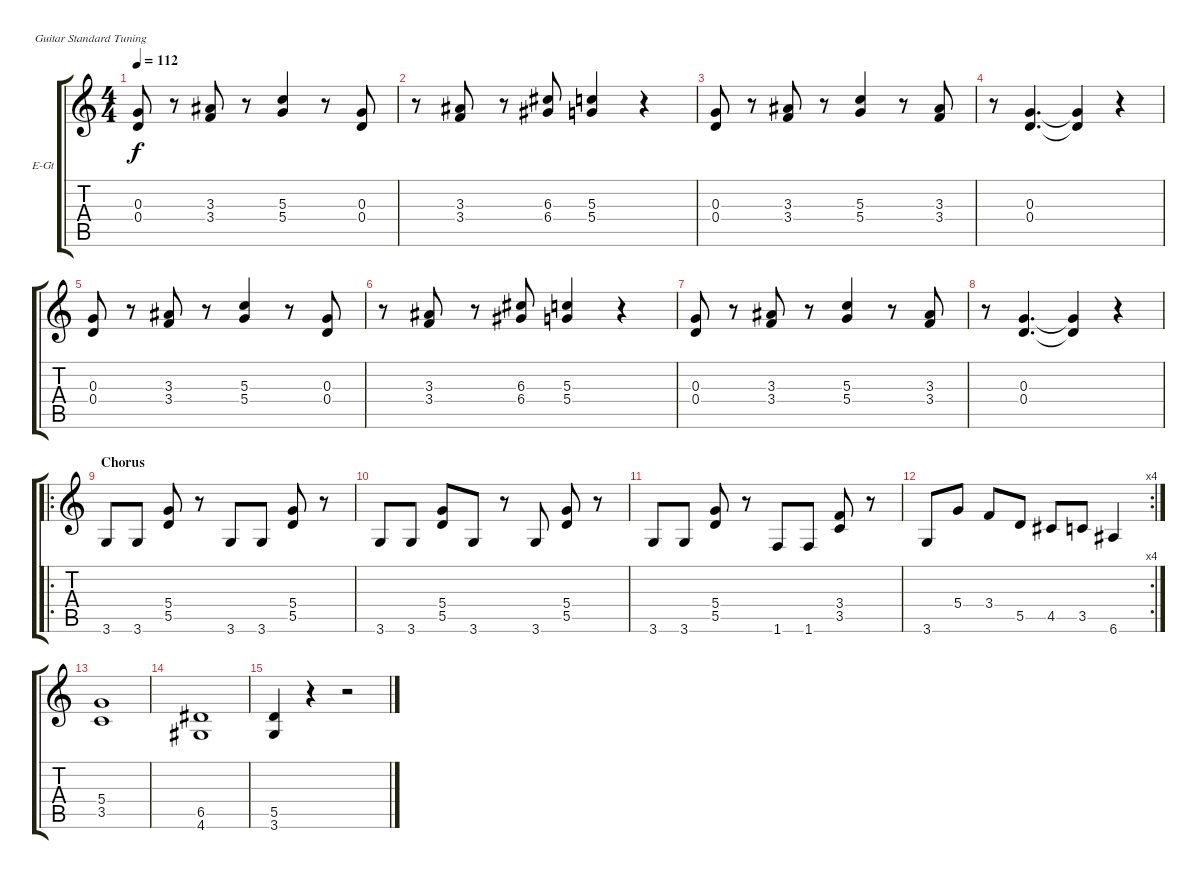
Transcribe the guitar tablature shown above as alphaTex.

\defaultSystemsLayout 4
\bracketExtendMode groupsimilarinstruments
\firstSystemTrackNameOrientation horizontal
\otherSystemsTrackNameOrientation horizontal
\track ("Distortion Guitar" "E-Gt") {instrument distortionguitar}
\staff {score tabs}
\tuning (E4 B3 G3 D3 A2 E2)
\ts (4 4)
\tempo 112
\clef g2
\ks c
(0.4 0.3).8{dy f} r.8 (3.3 3.4).8 r.8 (5.3 5.4).4 r.8 (0.4 0.3).8 |
r.8 (3.3 3.4).8 r.8 (6.3 6.4).8 (5.3 5.4).4 r.4 |
(0.4 0.3).8 r.8 (3.3 3.4).8 r.8 (5.3 5.4).4 r.8 (3.3 3.4).8 |
r.8 (0.4 0.3).4{d} (0.4{t} 0.3{t}).4 r.4 |
(0.4 0.3).8 r.8 (3.3 3.4).8 r.8 (5.3 5.4).4 r.8 (0.4 0.3).8 |
r.8 (3.3 3.4).8 r.8 (6.3 6.4).8 (5.3 5.4).4 r.4 |
(0.4 0.3).8 r.8 (3.3 3.4).8 r.8 (5.3 5.4).4 r.8 (3.3 3.4).8 |
r.8 (0.4 0.3).4{d} (0.4{t} 0.3{t}).4 r.4 |
\ro
\section ("" "Chorus")
3.6.8 3.6.8 (5.5 5.4).8 r.8 3.6.8 3.6.8 (5.5 5.4).8 r.8 |
3.6.8 3.6.8 (5.5 5.4).8 3.6.8 r.8 3.6.8 (5.5 5.4).8 r.8 |
3.6.8 3.6.8 (5.5 5.4).8 r.8 1.6.8 1.6.8 (3.5 3.4).8 r.8 |
\rc 4
3.6.8 5.4.8 3.4.8 5.5.8 4.5.8 3.5.8 6.6.4 |
(3.5 5.4).1 |
(4.6 6.5).1 |
(3.6 5.5).4 r.4 r.2
